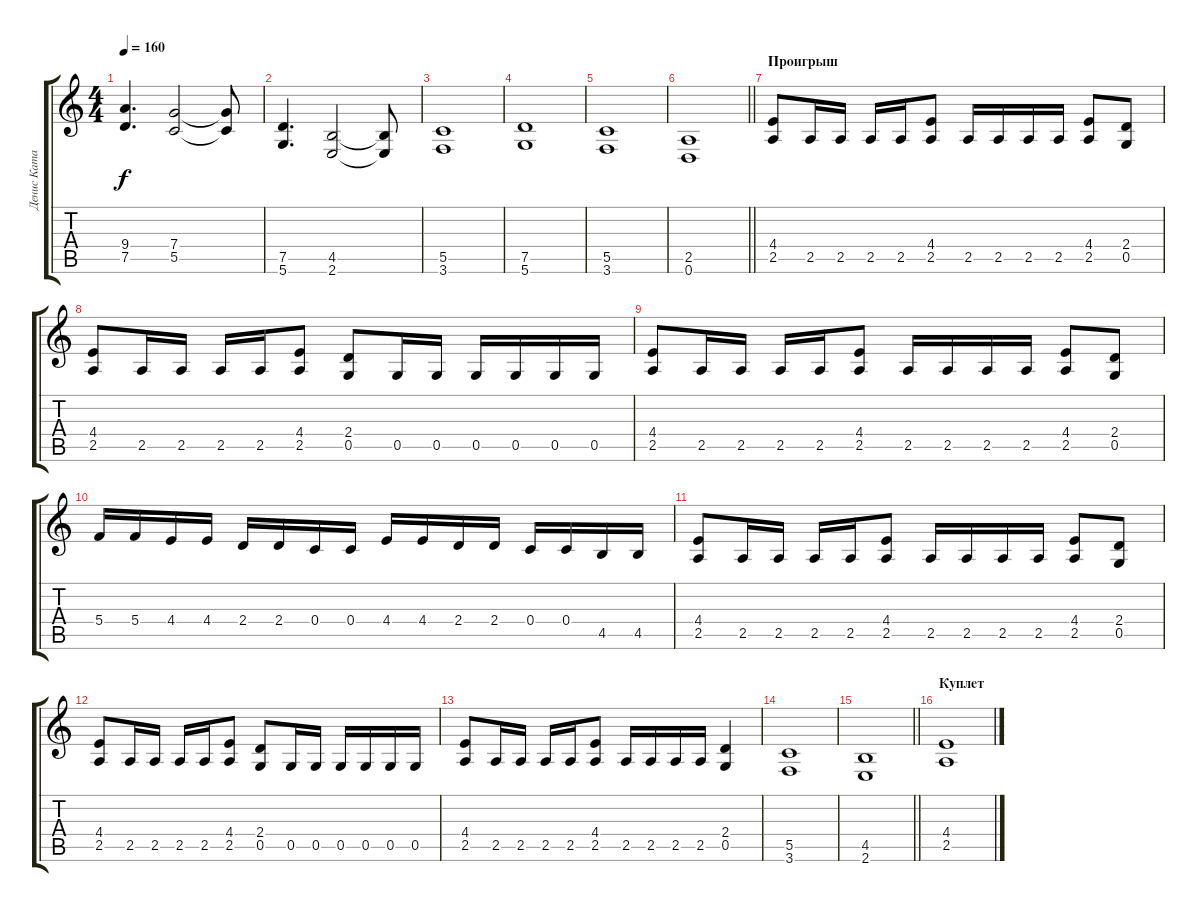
\track ("Денис Катасонов" "Денис Ката") {instrument distortionguitar}
\staff {score tabs}
\tuning (D4 A3 F3 C3 G2 D2) {hide}
\ts (4 4)
\tempo 160
\clef g2
\ks c
(9.4 7.5).4{d dy f} (7.4 5.5).2 (7.4{t} 5.5{t}).8 |
(7.5 5.6).4{d} (4.5 2.6).2 (4.5{t} 2.6{t}).8 |
(5.5 3.6).1 |
(7.5 5.6).1 |
(5.5 3.6).1 |
\barLineRight lightlight
(2.5 0.6).1 |
\section ("" "Проигрыш")
(4.4 2.5).8 2.5.16 2.5.16 2.5.16 2.5.16 (4.4 2.5).8 2.5.16 2.5.16 2.5.16 2.5.16 (4.4 2.5).8 (2.4 0.5).8 |
(4.4 2.5).8 2.5.16 2.5.16 2.5.16 2.5.16 (4.4 2.5).8 (2.4 0.5).8 0.5.16 0.5.16 0.5.16 0.5.16 0.5.16 0.5.16 |
(4.4 2.5).8 2.5.16 2.5.16 2.5.16 2.5.16 (4.4 2.5).8 2.5.16 2.5.16 2.5.16 2.5.16 (4.4 2.5).8 (2.4 0.5).8 |
5.4.16 5.4.16 4.4.16 4.4.16 2.4.16 2.4.16 0.4.16 0.4.16 4.4.16 4.4.16 2.4.16 2.4.16 0.4.16 0.4.16 4.5.16 4.5.16 |
(4.4 2.5).8 2.5.16 2.5.16 2.5.16 2.5.16 (4.4 2.5).8 2.5.16 2.5.16 2.5.16 2.5.16 (4.4 2.5).8 (2.4 0.5).8 |
(4.4 2.5).8 2.5.16 2.5.16 2.5.16 2.5.16 (4.4 2.5).8 (2.4 0.5).8 0.5.16 0.5.16 0.5.16 0.5.16 0.5.16 0.5.16 |
(4.4 2.5).8 2.5.16 2.5.16 2.5.16 2.5.16 (4.4 2.5).8 2.5.16 2.5.16 2.5.16 2.5.16 (2.4 0.5).4 |
(5.5 3.6).1 |
\barLineRight lightlight
(4.5 2.6).1 |
\section ("" "Куплет")
(4.4 2.5).1
